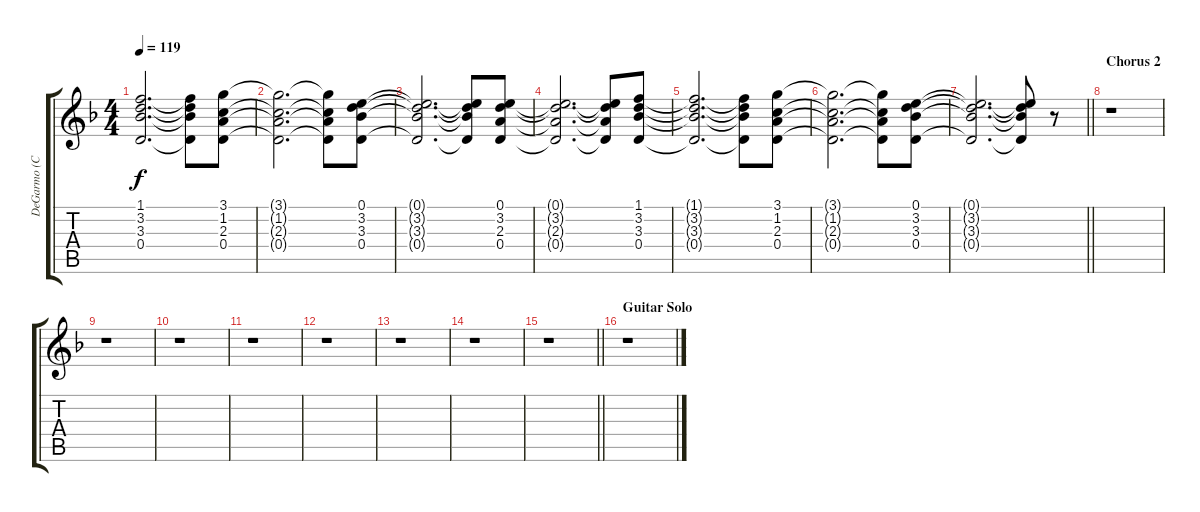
\track ("DeGarmo (Clean)" "DeGarmo (C") {instrument electricguitarclean}
\staff {score tabs}
\tuning (E4 B3 G3 D3 A2 E2) {hide}
\ts (4 4)
\tempo 119
\clef g2
\ks dminor
(1.1{t} 3.2{t} 3.3{t} 0.4{t}).2{d dy f} (1.1{t} 3.2{t} 3.3{t} 0.4{t}).8 (3.1 1.2 2.3 0.4).8 |
(3.1{t} 1.2{t} 2.3{t} 0.4{t}).2{d} (3.1{t} 1.2{t} 2.3{t} 0.4{t}).8 (0.1 3.2 3.3 0.4).8 |
(0.1{t} 3.2{t} 3.3{t} 0.4{t}).2{d} (0.1{t} 3.2{t} 3.3{t} 0.4{t}).8 (0.1 3.2 2.3 0.4).8 |
(0.1{t} 3.2{t} 2.3{t} 0.4{t}).2{d} (0.1{t} 3.2{t} 2.3{t} 0.4{t}).8 (1.1 3.2 3.3 0.4).8 |
(1.1{t} 3.2{t} 3.3{t} 0.4{t}).2{d} (1.1{t} 3.2{t} 3.3{t} 0.4{t}).8 (3.1 1.2 2.3 0.4).8 |
(3.1{t} 1.2{t} 2.3{t} 0.4{t}).2{d} (3.1{t} 1.2{t} 2.3{t} 0.4{t}).8 (0.1 3.2 3.3 0.4).8 |
\barLineRight lightlight
(0.1{t} 3.2{t} 3.3{t} 0.4{t}).2{d} (0.1{t} 3.2{t} 3.3{t} 0.4{t}).8 r.8 |
\section ("" "Chorus 2")
r.1 |
r.1 |
r.1 |
r.1 |
r.1 |
r.1 |
r.1 |
\barLineRight lightlight
r.1 |
\section ("" "Guitar Solo")
r.1
